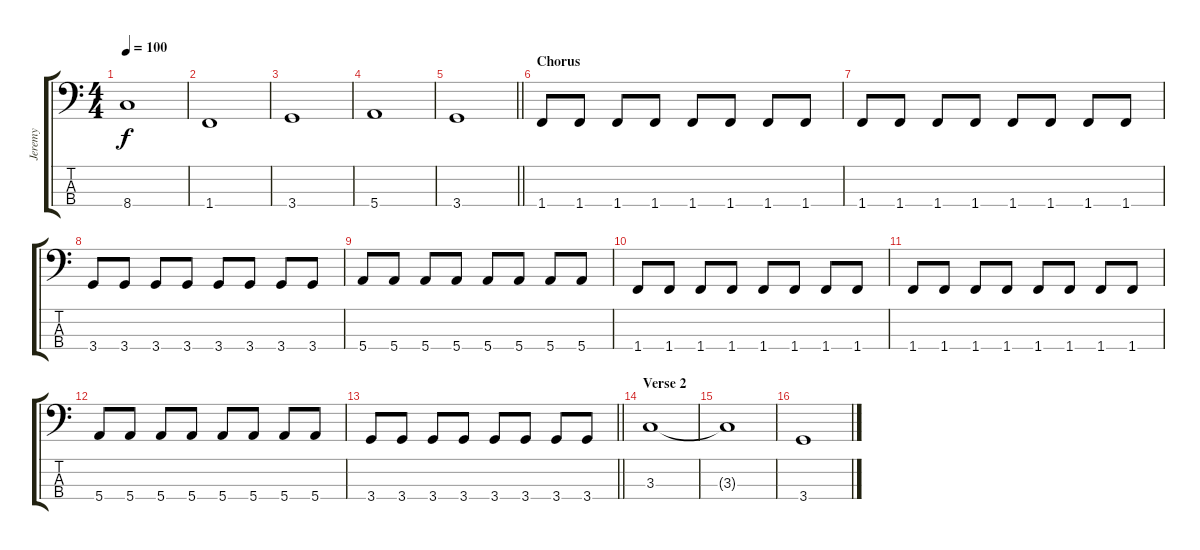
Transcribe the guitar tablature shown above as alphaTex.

\track ("Jeremy" "Jeremy") {instrument electricbassfinger}
\staff {score tabs}
\tuning (G2 D2 A1 E1) {hide}
\ts (4 4)
\tempo 100
\clef f4
\ks c
8.4.1{dy f} |
1.4.1 |
3.4.1 |
5.4.1 |
\barLineRight lightlight
3.4.1 |
\section ("" "Chorus")
1.4.8 1.4.8 1.4.8 1.4.8 1.4.8 1.4.8 1.4.8 1.4.8 |
1.4.8 1.4.8 1.4.8 1.4.8 1.4.8 1.4.8 1.4.8 1.4.8 |
3.4.8 3.4.8 3.4.8 3.4.8 3.4.8 3.4.8 3.4.8 3.4.8 |
5.4.8 5.4.8 5.4.8 5.4.8 5.4.8 5.4.8 5.4.8 5.4.8 |
1.4.8 1.4.8 1.4.8 1.4.8 1.4.8 1.4.8 1.4.8 1.4.8 |
1.4.8 1.4.8 1.4.8 1.4.8 1.4.8 1.4.8 1.4.8 1.4.8 |
5.4.8 5.4.8 5.4.8 5.4.8 5.4.8 5.4.8 5.4.8 5.4.8 |
\barLineRight lightlight
3.4.8 3.4.8 3.4.8 3.4.8 3.4.8 3.4.8 3.4.8 3.4.8 |
\section ("" "Verse 2")
3.3.1 |
3.3{t}.1 |
3.4.1
